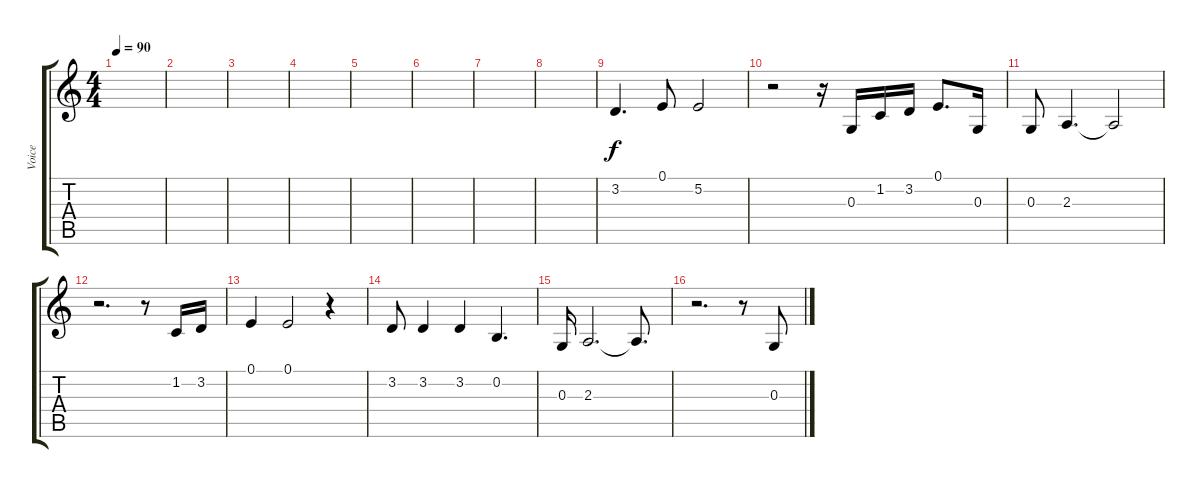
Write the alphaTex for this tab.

\track ("Voice" "Voice") {instrument lead8bassandlead}
\staff {score tabs}
\tuning (E4 B3 G3 D3 A2 E2) {hide}
\ts (4 4)
\tempo 90
\clef g2
\ks c
|
|
|
|
|
|
|
|
3.2.4{d} 0.1.8 5.2.2 |
r.2 r.16 0.3.16 1.2.16 3.2.16 0.1.8{d} 0.3.16 |
0.3.8 2.3.4{d} 2.3{t}.2 |
r.2{d} r.8 1.2.16 3.2.16 |
0.1.4 0.1.2 r.4 |
3.2.8 3.2.4 3.2.4 0.2.4{d} |
0.3.16 2.3.2{d} 2.3{t}.8{d} |
r.2{d} r.8 0.3.8
